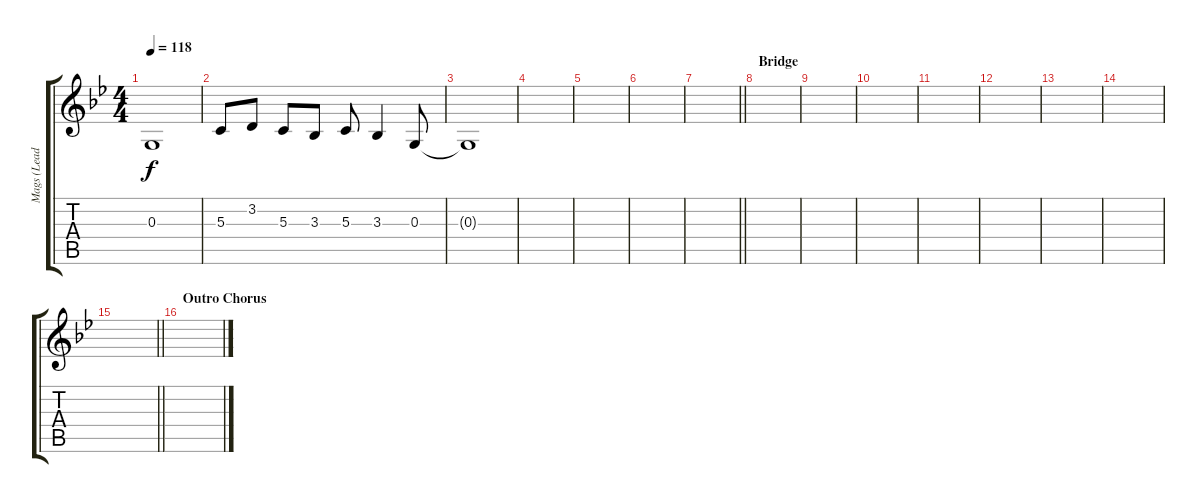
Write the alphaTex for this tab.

\track ("Mags (Lead Synth)" "Mags (Lead") {instrument pad3polysynth}
\staff {score tabs}
\tuning (E4 B3 G3 D3 A2 E2) {hide}
\ts (4 4)
\tempo 118
\clef g2
\ks bb
0.3{t}.1{dy f} |
5.3.8 3.2.8 5.3.8 3.3.8 5.3.8 3.3.4 0.3.8 |
0.3{t}.1 |
|
|
|
\barLineRight lightlight
|
\section ("" "Bridge")
|
|
|
|
|
|
|
\barLineRight lightlight
|
\section ("" "Outro Chorus")
